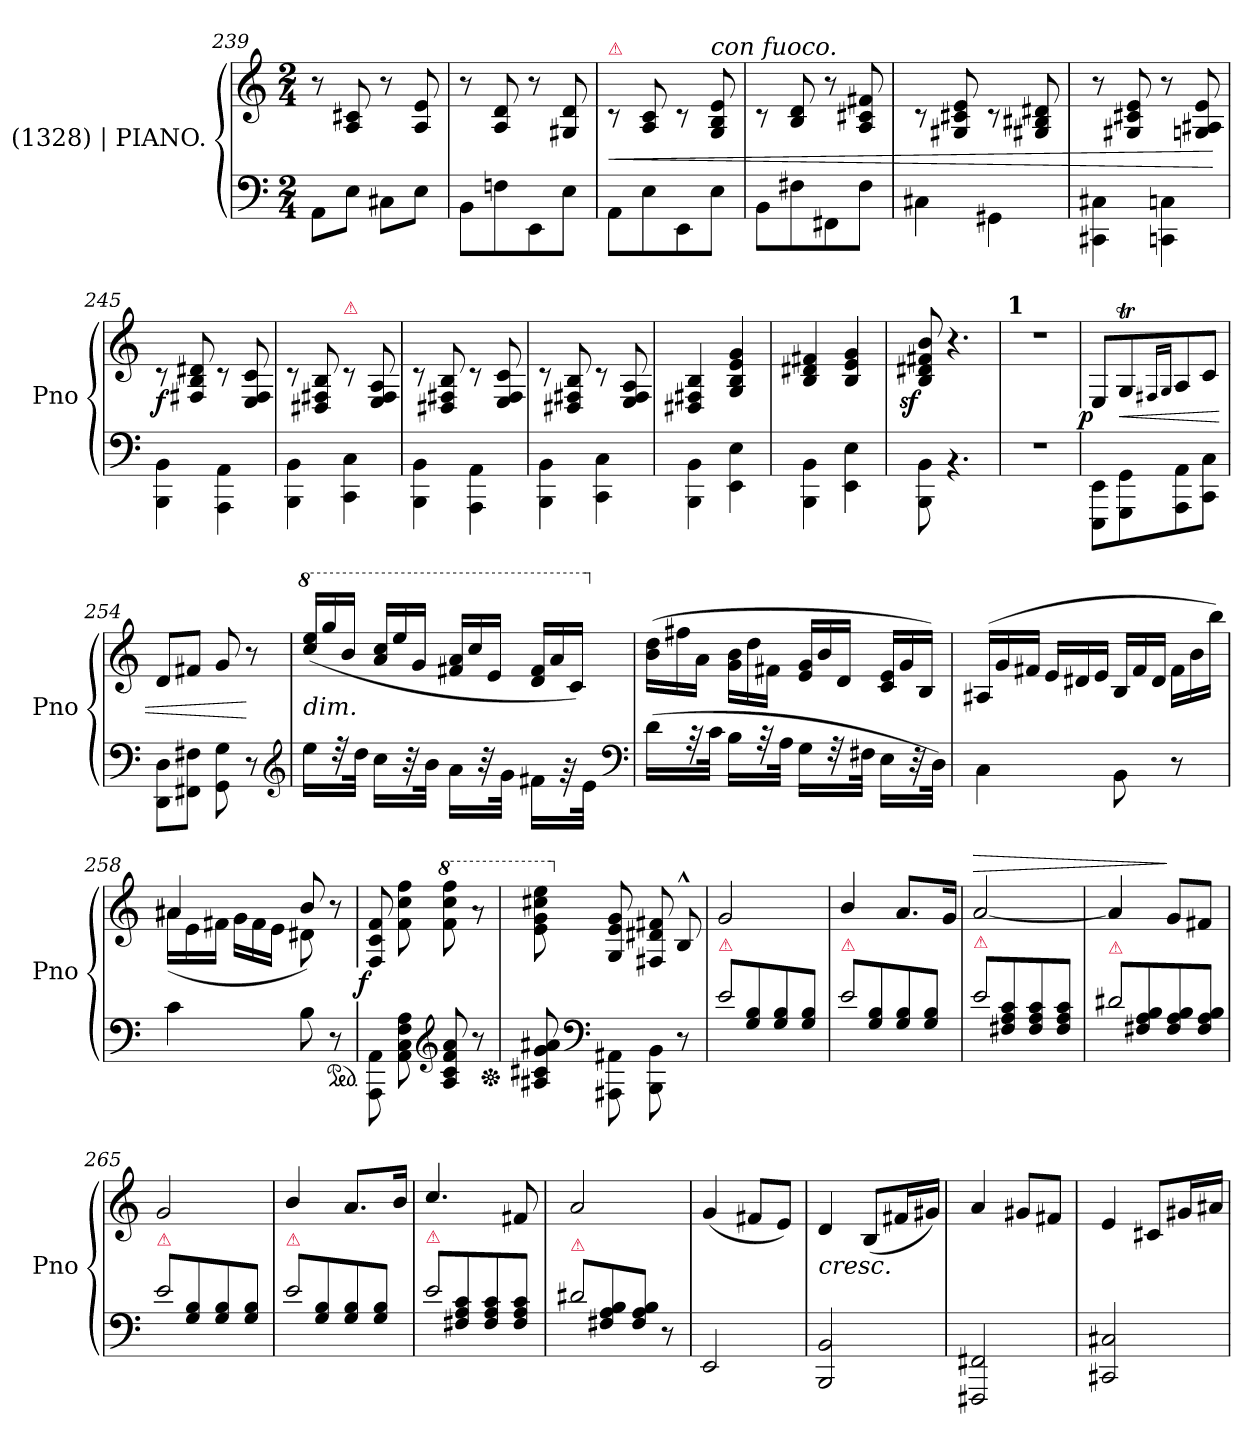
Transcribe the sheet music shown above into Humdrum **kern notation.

**kern	**kern	**dynam
*part1	*part1	*part1
*staff2	*staff1	*staff1/2
*I" (1328) | PIANO.	*	*
*I'Pno	*	*
*clefF4	*clefG2	*
*k[]	*k[]	*
*M2/4	*M2/4	*
=239	=239	=239
8AA\L	8r	.
8EJ	8A 8c#X	.
8C#XL	8r	.
8EJ	8A 8e	.
=240	=240	=240
8BB\L	8r	.
8Fn	8A 8d	.
8EE	8r	.
8EJ	8G#X 8d	.
=241	=241	=241
!	!LO:TX:a:color=crimson:t=⚠	!
8AA\L	8rc	<
8E	8A/ 8c/	.
8EE	8rc	.
!	!LO:TX:a:i:t=con fuoco.	!
8E\J	8G/ 8B/ 8e/	.
=242	=242	=242
8BB\L	8rc	.
8F#X	8B/ 8d/	.
8FF#X	8r	.
8F#\J	8A/ 8c#X/ 8f#X/	.
=243	=243	=243
4C#X\	8rc	.
.	8G#X/ 8c#X/ 8e/	.
4GG#X\	8rc	.
.	8G#X/ 8B#X/ 8d#X/	.
=244	=244	=244
4CC#X\ 4C#X\	8r	.
.	8G#X 8c#X 8e	.
4CCn\ 4Cn\	8r	.
.	8Gn 8A#X 8e	.
.	.	[
=245	=245	=245
4BBB\ 4BB\	8rc	f
.	8F#X/ 8B/ 8d#X/	.
4AAA\ 4AA\	8rc	.
.	8E/ 8F#/ 8c/	.
=246	=246	=246
4BBB\ 4BB\	8rc	.
.	8D#X/ 8F#X/ 8B/	.
!	!LO:TX:a:i:color=crimson:t=⚠	!
4CC\ 4C\	8rc	.
.	8E/ 8F#/ 8A/	.
=247	=247	=247
4BBB\ 4BB\	8rc	.
.	8D#X/ 8F#X/ 8B/	.
4AAA\ 4AA\	8rc	.
.	8E/ 8F#/ 8c/	.
=248	=248	=248
4BBB\ 4BB\	8rc	.
.	8D#X/ 8F#X/ 8B/	.
4CC\ 4C\	8rc	.
.	8E/ 8F#/ 8A/	.
=249	=249	=249
4BBB\ 4BB\	4D#X/ 4F#X/ 4B/	.
4EE\ 4E\	4G/ 4B/ 4e/ 4g/	.
=250	=250	=250
4BBB\ 4BB\	4B 4d#X 4f#X	.
4EE\ 4E\	4B 4e 4g	.
=251	=251	=251
!	!	!LO:DY:rj
8BBB\ 8BB\	8B/ 8d#X/ 8f#X/ 8b/	sf
4.rBB	4.r	.
=252	=252	=252
!	!LO:TX:a:B:t=1	!
2rF	2rdd	.
=253	=253	=253
!	!	!LO:DY:rj
8EEE\ 8EE\L	8E/L	p
8GGG\ 8GG\	8GT/	<
.	16qqF#X/LL	.
.	16qqG/JJ	.
8AAA\ 8AA\	8A/	.
8CC\ 8C\J	8c/J	.
=254	=254	=254
8DD\ 8D\L	8dL	.
8FF#X 8F#XJ	8f#XJ	.
8GG\ 8G\	8g	.
8r	8r	[
*clefG2	*	*
=255	=255	=255
*	*8va	*
*	*Xtuplet	*
!	!LO:TX:c:i:t=dim.	!
16eeLL	(>24ccc/ 24eee/LL	.
.	24ggg	.
32rdd	.	.
.	24bbJJ	.
32ddJJk	.	.
16ccLL	24aa/ 24ccc/LL	.
.	24eee	.
32r	.	.
.	24ggJJ	.
32bJJk	.	.
16a\LL	24ff#X/ 24aa/LL	.
.	24ccc	.
32r	.	.
.	24eeJJ	.
32gJJk	.	.
16f#X\LL	24dd/ 24ff#/LL	.
.	24aa	.
32rg	.	.
.	24ccJJ)	.
32eJJk	.	.
*clefF4	*	*
=256	=256	=256
*	*X8va	*
(>16dLL	(>24b 24ddLL	.
.	24ff#X	.
32rA	.	.
.	24aJJ	.
32cJJk	.	.
16BLL	24g\ 24b\LL	.
.	24dd	.
32rA	.	.
.	24f#XJJ	.
32AJJk	.	.
16GLL	24e 24gLL	.
.	24b	.
32rF	.	.
.	24dJJ	.
32F#XJJk	.	.
16ELL	24c 24eLL	.
.	24g	.
32r	.	.
.	24BJJ)	.
32DJJk)	.	.
=257	=257	=257
4C\	(>24A#XLL	.
.	24g	.
.	24f#XJJ	.
.	24eLL	.
.	24d#X	.
.	24eJJ	.
8BB\	24BLL	.
.	24f#	.
.	24d#JJ	.
8r	24f#\LL	.
.	24b	.
.	24bbJJ)	.
=258	=258	=258
*	*^	*
4c	4a#X	(>24a#XLL	.
.	.	24e	.
.	.	24f#XJJ	.
.	.	24gLL	.
.	.	24f#	.
.	.	24eJJ	.
8B	8b)	8d#X	.
8r	8r	8ryy	.
*ped	*	*	*
=259	=259	=259	=259
!	!	!	!LO:DY:rj
*	*v	*v	*
8AAA\ 8AA\	8F/ 8c/ 8f/	f
8AA 8C 8F 8A	8f 8cc 8ff	.
*clefG2	*	*
*	*8va	*
8A 8c 8f 8a	8ff\ 8ccc\ 8fff\	.
8r	8raa	.
*Xped	*	*
=260	=260	=260
8A#X 8c#X 8g 8a#X	8ee\ 8gg\ 8ccc#X\ 8eee\	.
*clefF4	*	*
*	*X8va	*
8AAA#X\ 8AA#X\	8G/ 8e/ 8g/	.
8BBB\ 8BB\	8F#X 8d#X 8f#X	.
8r	8B^^>/	.
=261	=261	=261
!LO:TX:a:color=crimson:t=⚠	!	!
!LO:N:vis=2	!	!
8e\	2g	.
8G/ 8B/	.	.
8G/ 8B/	.	.
8G/ 8B/J	.	.
=262	=262	=262
!LO:TX:a:color=crimson:t=⚠	!	!
!LO:N:vis=2	!	!
8e\	4b/	.
8G/ 8B/	.	.
8G/ 8B/	8.aL	.
8G/ 8B/J	.	.
.	16gJk	.
=263	=263	=263
!LO:TX:a:color=crimson:t=⚠	!	!
!LO:N:vis=2	!	!LO:HP:a
8e\	[2a	>
8F#X/ 8A/ 8c/	.	.
8F#/ 8A/ 8c/	.	.
8F#/ 8A/ 8c/J	.	.
=264	=264	=264
!LO:TX:a:color=crimson:t=⚠	!	!
!LO:N:vis=2	!	!
8d#X\	4a]	.
8F#X/ 8A/ 8B/	.	.
8F#/ 8A/ 8B/	8gL	]
8F#/ 8A/ 8B/J	8f#XJ	.
=265	=265	=265
!LO:TX:a:color=crimson:t=⚠	!	!
!LO:N:vis=2	!	!
8e\	2g	.
8G/ 8B/	.	.
8G/ 8B/	.	.
8G/ 8B/J	.	.
=266	=266	=266
!LO:TX:a:color=crimson:t=⚠	!	!
!LO:N:vis=2	!	!
8e\	4b/	.
8G/ 8B/	.	.
8G/ 8B/	8.a/L	.
8G/ 8B/J	.	.
.	16bJk	.
=267	=267	=267
!LO:TX:a:color=crimson:t=⚠	!	!
!LO:N:vis=2	!	!
8e\	4.cc/	.
8F#X/ 8A/ 8c/	.	.
8F#/ 8A/ 8c/	.	.
8F#/ 8A/ 8c/J	8f#X/	.
=268	=268	=268
!LO:TX:a:color=crimson:t=⚠	!	!
!LO:N:vis=2	!	!
8d#X\	2a	.
8F#X/ 8A/ 8B/	.	.
8F#/ 8A/ 8B/J	.	.
8r	.	.
=269	=269	=269
2EE	(<4g	.
.	8f#XL	.
.	8eJ)	.
=270	=270	=270
!	!LO:TX:c:i:t=cresc.	!
2BBB 2BB	4d	.
.	(<8BL	.
.	16f#XL	.
.	16g#XJJ)	.
=271	=271	=271
2FFF#X 2FF#X	4a	.
.	8g#XL	.
.	8f#XJ	.
=272	=272	=272
2CC#X 2C#X	4e	.
.	8c#XL	.
.	16g#XL	.
.	16a#XJJ	.
=	=	=
*-	*-	*-
